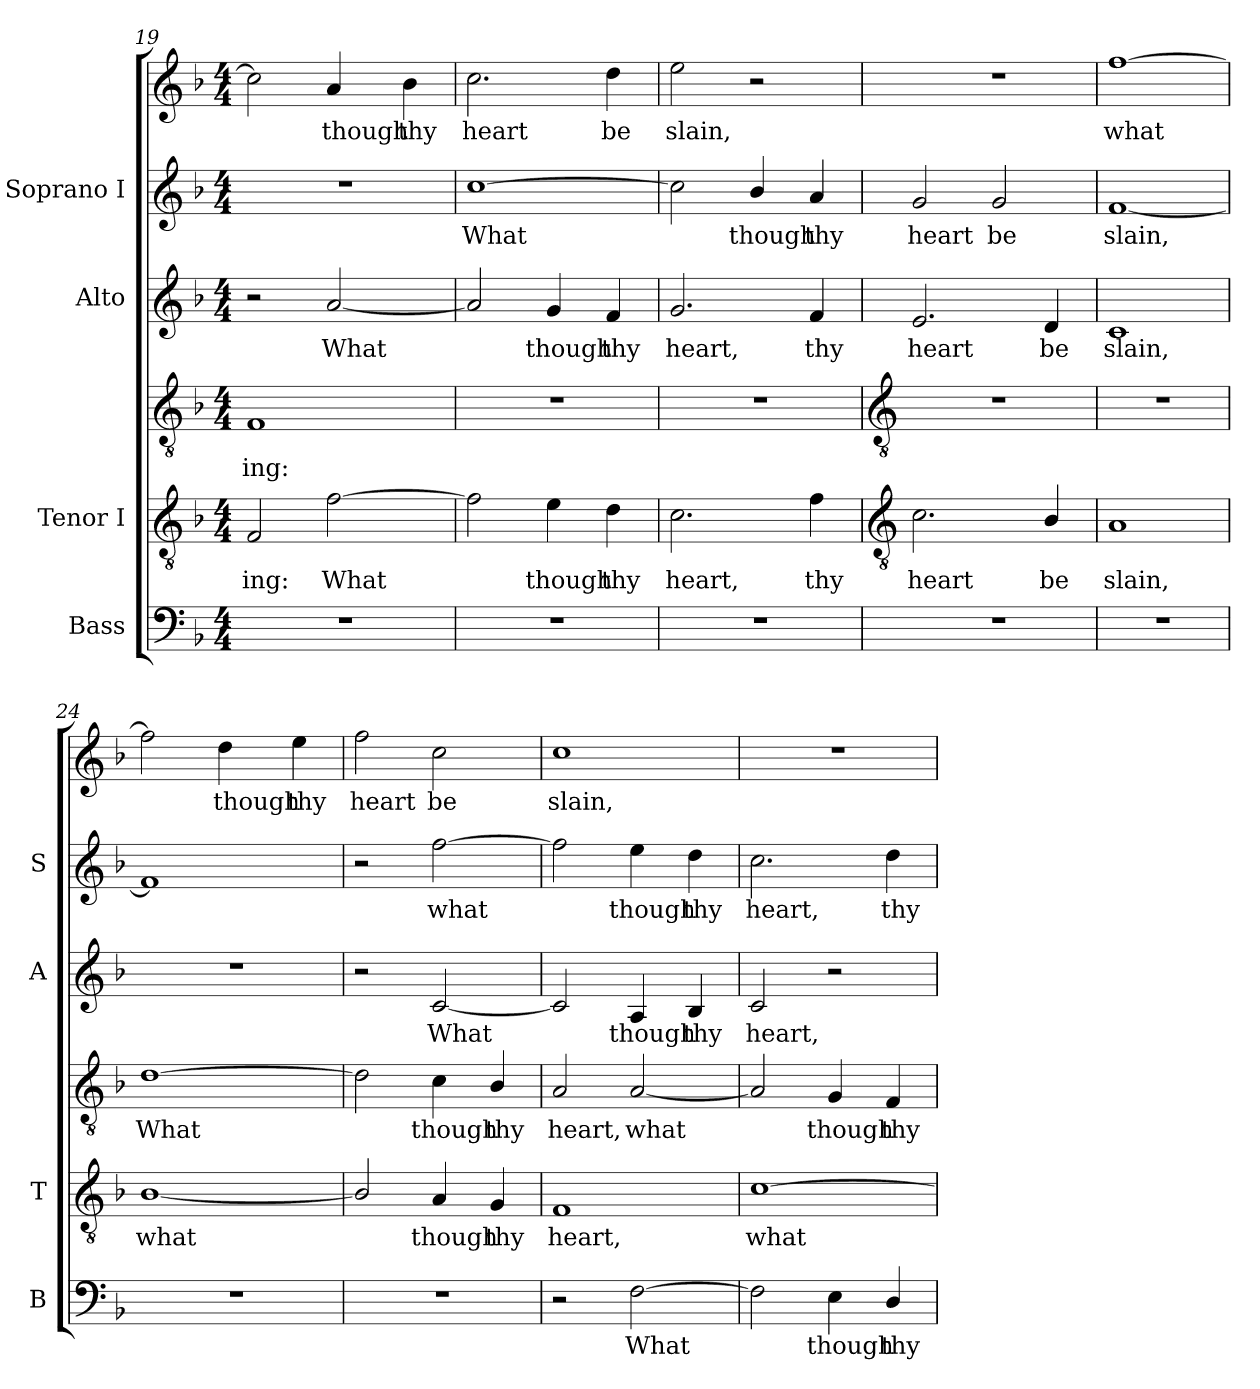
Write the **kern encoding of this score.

**kern	**text	**kern	**text	**kern	**text	**kern	**text	**kern	**text	**kern	**text
*part4	*part4	*part3	*part3	*part3	*part3	*part2	*part2	*part1	*part1	*part1	*part1
*staff6	*staff6	*staff5	*staff5	*staff4	*staff4	*staff3	*staff3	*staff2	*staff2	*staff1	*staff1
*I"Bass	*	*I"Tenor I	*	*	*	*I"Alto	*	*I"Soprano I	*	*	*
*I'B	*	*I'T	*	*	*	*I'A	*	*I'S	*	*	*
*clefF4	*	*clefGv2	*	*clefGv2	*	*clefG2	*	*clefG2	*	*clefG2	*
*k[b-]	*	*k[b-]	*	*k[b-]	*	*k[b-]	*	*k[b-]	*	*k[b-]	*
*F:	*	*F:	*	*F:	*	*F:	*	*F:	*	*F:	*
*M4/4	*	*M4/4	*	*M4/4	*	*M4/4	*	*M4/4	*	*M4/4	*
=19	=19	=19	=19	=19	=19	=19	=19	=19	=19	=19	=19
!	!	!	!LO:LY:b	!	!LO:LY:b	!	!	!	!	!	!
1r	.	2F	ing:	1F	-ing:	2r	.	1r	.	2cc\]	.
!	!	!	!LO:LY:b	!	!	!	!LO:LY:b	!	!	!	!LO:LY:b
.	.	[2f	What	.	.	[2a	What	.	.	4a	though
!	!	!	!	!	!	!	!	!	!	!	!LO:LY:b
.	.	.	.	.	.	.	.	.	.	4b-	thy
=20	=20	=20	=20	=20	=20	=20	=20	=20	=20	=20	=20
!	!	!	!	!	!	!	!	!	!LO:LY:b	!	!LO:LY:b
1r	.	2f]	.	1r	.	2a]	.	[1cc\	What	2.cc	heart
!	!	!	!LO:LY:b	!	!	!	!LO:LY:b	!	!	!	!
.	.	4e	though	.	.	4g	though	.	.	.	.
!	!	!	!LO:LY:b	!	!	!	!LO:LY:b	!	!	!	!LO:LY:b
.	.	4d	thy	.	.	4f	thy	.	.	4dd	be
=21	=21	=21	=21	=21	=21	=21	=21	=21	=21	=21	=21
!	!	!	!LO:LY:b	!	!	!	!LO:LY:b	!	!	!	!LO:LY:b
1r	.	2.c	heart,	1r	.	2.g	heart,	2cc\]	.	2ee	slain,
!	!	!	!	!	!	!	!	!	!LO:LY:b	!	!
.	.	.	.	.	.	.	.	4b-/	though	2r	.
!	!	!	!LO:LY:b	!	!	!	!LO:LY:b	!	!LO:LY:b	!	!
.	.	4f	thy	.	.	4f	thy	4a	thy	.	.
!!LO:LB:g=z
=22	=22	=22	=22	=22	=22	=22	=22	=22	=22	=22	=22
*	*	*clefGv2	*	*clefGv2	*	*	*	*	*	*	*
!	!	!	!LO:LY:b	!	!	!	!LO:LY:b	!	!LO:LY:b	!	!
1r	.	2.c	heart	1r	.	2.e	heart	2g	heart	1r	.
!	!	!	!	!	!	!	!	!	!LO:LY:b	!	!
.	.	.	.	.	.	.	.	2g	be	.	.
!	!	!	!LO:LY:b	!	!	!	!LO:LY:b	!	!	!	!
.	.	4B-/	be	.	.	4d	be	.	.	.	.
=23	=23	=23	=23	=23	=23	=23	=23	=23	=23	=23	=23
!	!	!	!LO:LY:b	!	!	!	!LO:LY:b	!	!LO:LY:b	!	!LO:LY:b
1r	.	1A	slain,	1r	.	1c	slain,	[1f	slain,	[1ff	what
=24	=24	=24	=24	=24	=24	=24	=24	=24	=24	=24	=24
!	!	!	!LO:LY:b	!	!LO:LY:b	!	!	!	!	!	!
1r	.	[1B-/	what	[1d	What	1r	.	1f]	.	2ff]	.
!	!	!	!	!	!	!	!	!	!	!	!LO:LY:b
.	.	.	.	.	.	.	.	.	.	4dd	though
!	!	!	!	!	!	!	!	!	!	!	!LO:LY:b
.	.	.	.	.	.	.	.	.	.	4ee	thy
=25	=25	=25	=25	=25	=25	=25	=25	=25	=25	=25	=25
!	!	!	!	!	!	!	!	!	!	!	!LO:LY:b
1r	.	2B-/]	.	2d]	.	2r	.	2r	.	2ff	heart
!	!	!	!LO:LY:b	!	!LO:LY:b	!	!LO:LY:b	!	!LO:LY:b	!	!LO:LY:b
.	.	4A	though	4c	though	[2c	What	[2ff	what	2cc	be
!	!	!	!LO:LY:b	!	!LO:LY:b	!	!	!	!	!	!
.	.	4G	thy	4B-/	thy	.	.	.	.	.	.
=26	=26	=26	=26	=26	=26	=26	=26	=26	=26	=26	=26
!	!	!	!LO:LY:b	!	!LO:LY:b	!	!	!	!	!	!LO:LY:b
2r	.	1F	heart,	2A	heart,	2c]	.	2ff]	.	1cc	slain,
!	!LO:LY:b	!	!	!	!LO:LY:b	!	!LO:LY:b	!	!LO:LY:b	!	!
[2F	What	.	.	[2A	what	4A	though	4ee	though	.	.
!	!	!	!	!	!	!	!LO:LY:b	!	!LO:LY:b	!	!
.	.	.	.	.	.	4B-	thy	4dd	thy	.	.
=27	=27	=27	=27	=27	=27	=27	=27	=27	=27	=27	=27
!	!	!	!LO:LY:b	!	!	!	!LO:LY:b	!	!LO:LY:b	!	!
2F]	.	[1c	what	2A]	.	2c	heart,	2.cc	heart,	1r	.
!	!LO:LY:b	!	!	!	!LO:LY:b	!	!	!	!	!	!
4E\	though	.	.	4G	though	2r	.	.	.	.	.
!	!LO:LY:b	!	!	!	!LO:LY:b	!	!	!	!LO:LY:b	!	!
4D/	thy	.	.	4F	thy	.	.	4dd	thy	.	.
=	=	=	=	=	=	=	=	=	=	=	=
*-	*-	*-	*-	*-	*-	*-	*-	*-	*-	*-	*-
